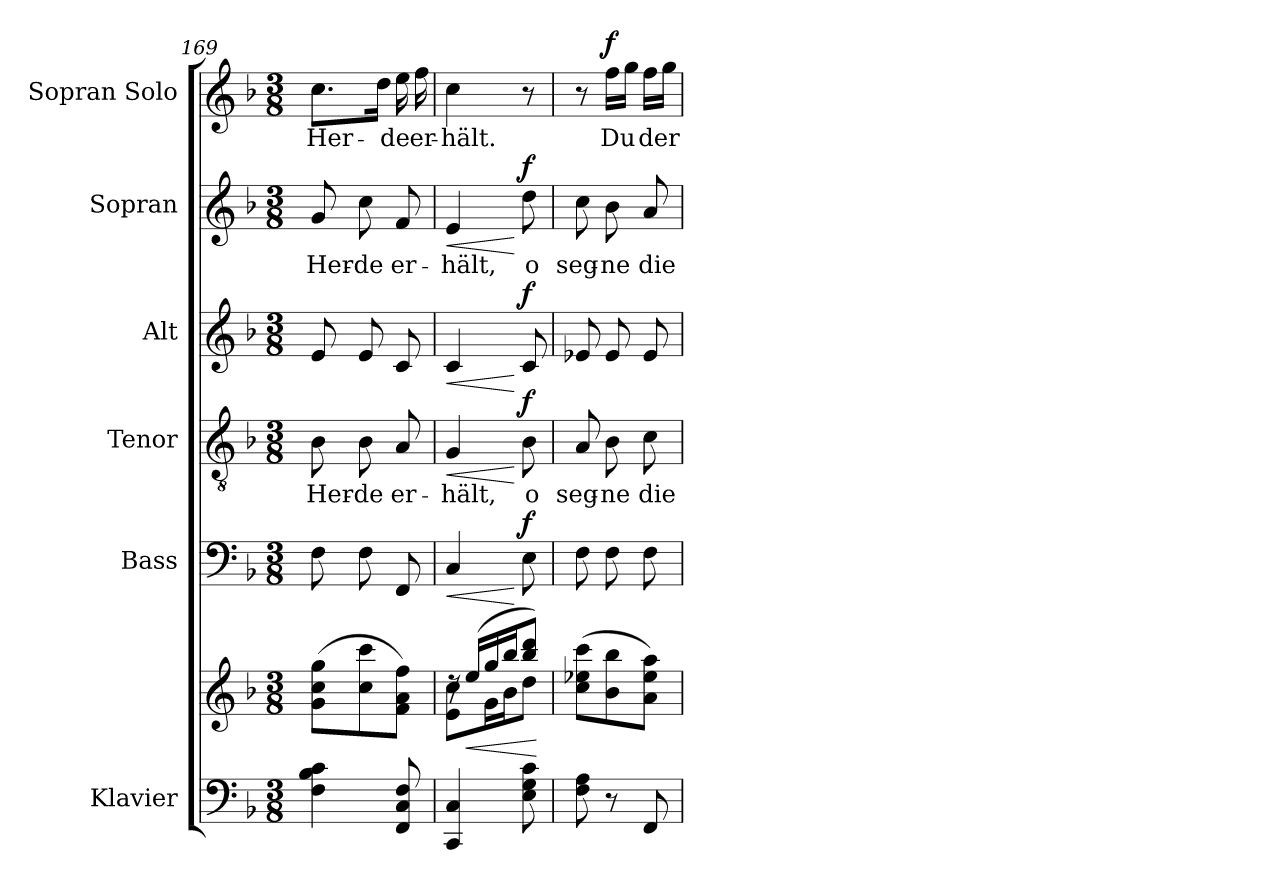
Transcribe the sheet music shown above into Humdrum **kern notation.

**kern	**kern	**dynam	**kern	**dynam	**kern	**text	**dynam	**kern	**dynam	**kern	**text	**dynam	**kern	**text	**dynam
*part6	*part6	*part6	*part5	*part5	*part4	*part4	*part4	*part3	*part3	*part2	*part2	*part2	*part1	*part1	*part1
*staff7	*staff6	*staff6/7	*staff5	*staff5	*staff4	*staff4	*staff4	*staff3	*staff3	*staff2	*staff2	*staff2	*staff1	*staff1	*staff1
*I"Klavier	*	*	*I"Bass	*	*I"Tenor	*	*	*I"Alt	*	*I"Sopran	*	*	*I"Sopran Solo	*	*
*	*	*	*I'B	*	*I'T	*	*	*I'A	*	*I'S	*	*	*	*	*
*clefF4	*clefG2	*	*clefF4	*	*clefGv2	*	*	*clefG2	*	*clefG2	*	*	*clefG2	*	*
*k[b-]	*k[b-]	*	*k[b-]	*	*k[b-]	*	*	*k[b-]	*	*k[b-]	*	*	*k[b-]	*	*
*M3/8	*M3/8	*	*M3/8	*	*M3/8	*	*	*M3/8	*	*M3/8	*	*	*M3/8	*	*
=169	=169	=169	=169	=169	=169	=169	=169	=169	=169	=169	=169	=169	=169	=169	=169
!	!	!	!	!	!	!LO:LY:b	!	!	!	!	!LO:LY:b	!	!	!LO:LY:b	!
4F\ 4B-\ 4c\	(8g\ 8cc\ 8gg\L	.	8F\	.	8B-\	Her-	.	8e/	.	8g/	Her-	.	8.cc\L	Her-	.
!	!	!	!	!	!	!LO:LY:b	!	!	!	!	!LO:LY:b	!	!	!	!
.	8cc\ 8ccc\	.	8F\	.	8B-\	-de	.	8e/	.	8cc\	-de	.	.	.	.
.	.	.	.	.	.	.	.	.	.	.	.	.	16dd\Jk	.	.
!	!	!	!	!	!	!LO:LY:b	!	!	!	!	!LO:LY:b	!	!	!LO:LY:b	!
8FF/ 8C/ 8F/	8f\ 8a\ 8ff\J)	.	8FF/	.	8A/	er-	.	8c/	.	8f/	er-	.	16ee\	-de	.
!	!	!	!	!	!	!	!	!	!	!	!	!	!	!LO:LY:b	!
.	.	.	.	.	.	.	.	.	.	.	.	.	16ff\	er-	.
=170	=170	=170	=170	=170	=170	=170	=170	=170	=170	=170	=170	=170	=170	=170	=170
*	*^	*	*	*	*	*	*	*	*	*	*	*	*	*	*
!	!	!	!	!	!LO:HP:b	!	!LO:LY:b	!LO:HP:b	!	!LO:HP:b	!	!LO:LY:b	!LO:HP:b	!	!LO:LY:b	!
4CC/ 4C/	16rdd	8e\ 8cc\L	.	4C/	<	4G/	-hält,	<	4c/	<	4e/	-hält,	<	4cc\	-hält.	.
!	!	!	!LO:HP:b	!	!	!	!	!	!	!	!	!	!	!	!	!
.	(16ee/LL	.	<	.	.	.	.	.	.	.	.	.	.	.	.	.
.	16gg/	16g\L	.	.	.	.	.	.	.	.	.	.	.	.	.	.
.	16bb-/J	16b-\J	.	.	.	.	.	.	.	.	.	.	.	.	.	.
!	!	!	!	!	!LO:DY:n=1:a	!	!LO:LY:b	!LO:DY:n=1:a	!	!LO:DY:n=1:a	!	!LO:LY:b	!LO:DY:n=1:a	!	!	!
8E\ 8G\ 8c\	8bb-/ 8ddd/J)	8dd\J	.	8E\	[ f	8B-\	o	[ f	8c/	[ f	8dd\	o	[ f	8r	.	.
*	*v	*v	*	*	*	*	*	*	*	*	*	*	*	*	*	*
.	.	[	.	.	.	.	.	.	.	.	.	.	.	.	.
=171	=171	=171	=171	=171	=171	=171	=171	=171	=171	=171	=171	=171	=171	=171	=171
!	!	!	!	!	!	!LO:LY:b	!	!	!	!	!LO:LY:b	!	!	!	!
8F\ 8A\	(8cc\ 8ee-X\ 8ccc\L	.	8F\	.	8A/	seg-	.	8e-X/	.	8cc\	seg-	.	8r	.	.
!	!	!	!	!	!	!LO:LY:b	!	!	!	!	!LO:LY:b	!	!	!LO:LY:b	!LO:DY:a
8r	8b-\ 8bb-\	.	8F\	.	8B-\	-ne	.	8e-/	.	8b-\	-ne	.	16ff\LL	Du	f
.	.	.	.	.	.	.	.	.	.	.	.	.	16gg\JJ	.	.
!	!	!	!	!	!	!LO:LY:b	!	!	!	!	!LO:LY:b	!	!	!LO:LY:b	!
8FF/	8a\ 8ee-\ 8aa\J)	.	8F\	.	8c\	die	.	8e-/	.	8a/	die	.	16ff\LL	der	.
.	.	.	.	.	.	.	.	.	.	.	.	.	16gg\JJ	.	.
=	=	=	=	=	=	=	=	=	=	=	=	=	=	=	=
*-	*-	*-	*-	*-	*-	*-	*-	*-	*-	*-	*-	*-	*-	*-	*-
